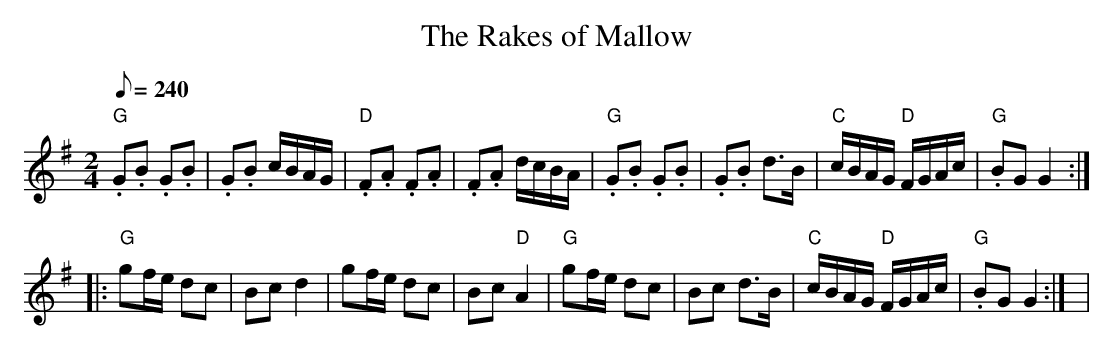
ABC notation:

X:1
T:Rakes of Mallow, The
M:2/4
L:1/8
Q:240
K:G
"G".G.B .G.B|.G.B c/B/A/G/|"D".F.A .F.A|.F.A d/c/B/A/|
"G".G.B .G.B|.G.B d>B|"C"c/B/A/G/ "D"F/G/A/c/|"G".BG G2::!
"G"gf/e/ dc|Bc d2|gf/e/ dc|Bc "D"A2|
"G"gf/e/ dc|Bc d>B|"C"c/B/A/G/ "D"F/G/A/c/|"G".BG G2:|
|
